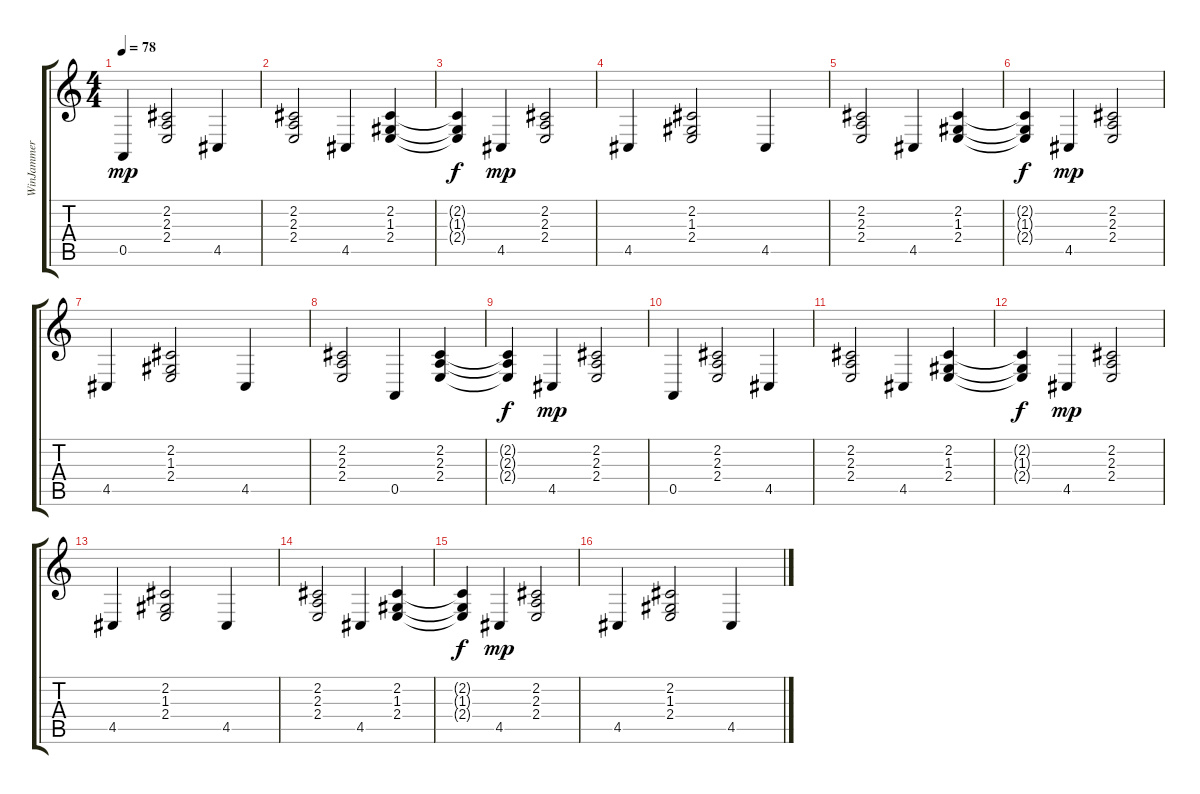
\track ("WinJammer Demo" "WinJammer ") {instrument acousticgrandpiano}
\staff {score tabs}
\tuning (E4 B3 G3 D3 A2 E2) {hide}
\ts (4 4)
\tempo 78
\clef g2
\ks c
0.5.4{dy mp} (2.2 2.3 2.4).2 4.5.4 |
(2.2 2.3 2.4).2 4.5.4 (2.2 1.3 2.4).4 |
(2.2{t} 1.3{t} 2.4{t}).4{dy f} 4.5.4{dy mp} (2.2 2.3 2.4).2 |
4.5.4 (2.2 1.3 2.4).2 4.5.4 |
(2.2 2.3 2.4).2 4.5.4 (2.2 1.3 2.4).4 |
(2.2{t} 1.3{t} 2.4{t}).4{dy f} 4.5.4{dy mp} (2.2 2.3 2.4).2 |
4.5.4 (2.2 1.3 2.4).2 4.5.4 |
(2.2 2.3 2.4).2 0.5.4 (2.2 2.3 2.4).4 |
(2.2{t} 2.3{t} 2.4{t}).4{dy f} 4.5.4{dy mp} (2.2 2.3 2.4).2 |
0.5.4 (2.2 2.3 2.4).2 4.5.4 |
(2.2 2.3 2.4).2 4.5.4 (2.2 1.3 2.4).4 |
(2.2{t} 1.3{t} 2.4{t}).4{dy f} 4.5.4{dy mp} (2.2 2.3 2.4).2 |
4.5.4 (2.2 1.3 2.4).2 4.5.4 |
(2.2 2.3 2.4).2 4.5.4 (2.2 1.3 2.4).4 |
(2.2{t} 1.3{t} 2.4{t}).4{dy f} 4.5.4{dy mp} (2.2 2.3 2.4).2 |
4.5.4 (2.2 1.3 2.4).2 4.5.4
